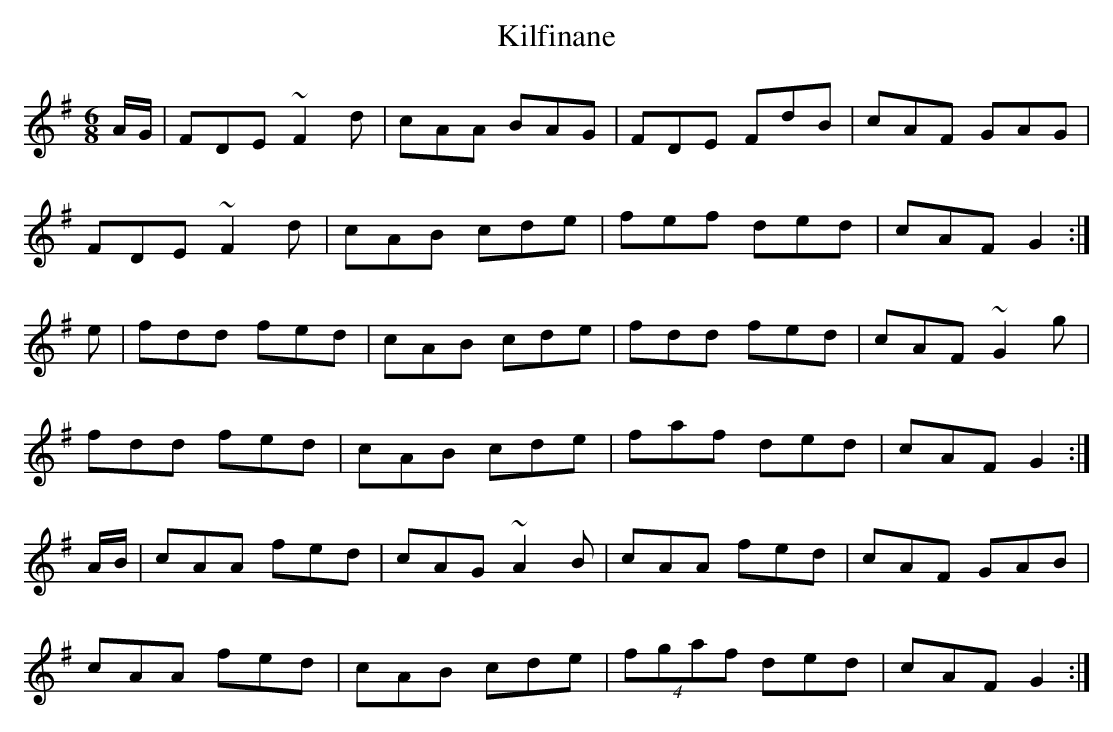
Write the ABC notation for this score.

X:1
T:Kilfinane
E:10
M:6/8
K:G
A1/2G1/2|FDE ~F2d|cAA BAG|FDE FdB|cAF GAG|
FDE ~F2d|cAB cde|fef ded|cAF G2:|
e|fdd fed|cAB cde|fdd fed|cAF ~G2g|
fdd fed|cAB cde|faf ded|cAF G2:|
A1/2B1/2|cAA fed|cAG ~A2B|cAA fed|cAF GAB|
cAA fed|cAB cde|(4fgaf ded|cAF G2:|**
